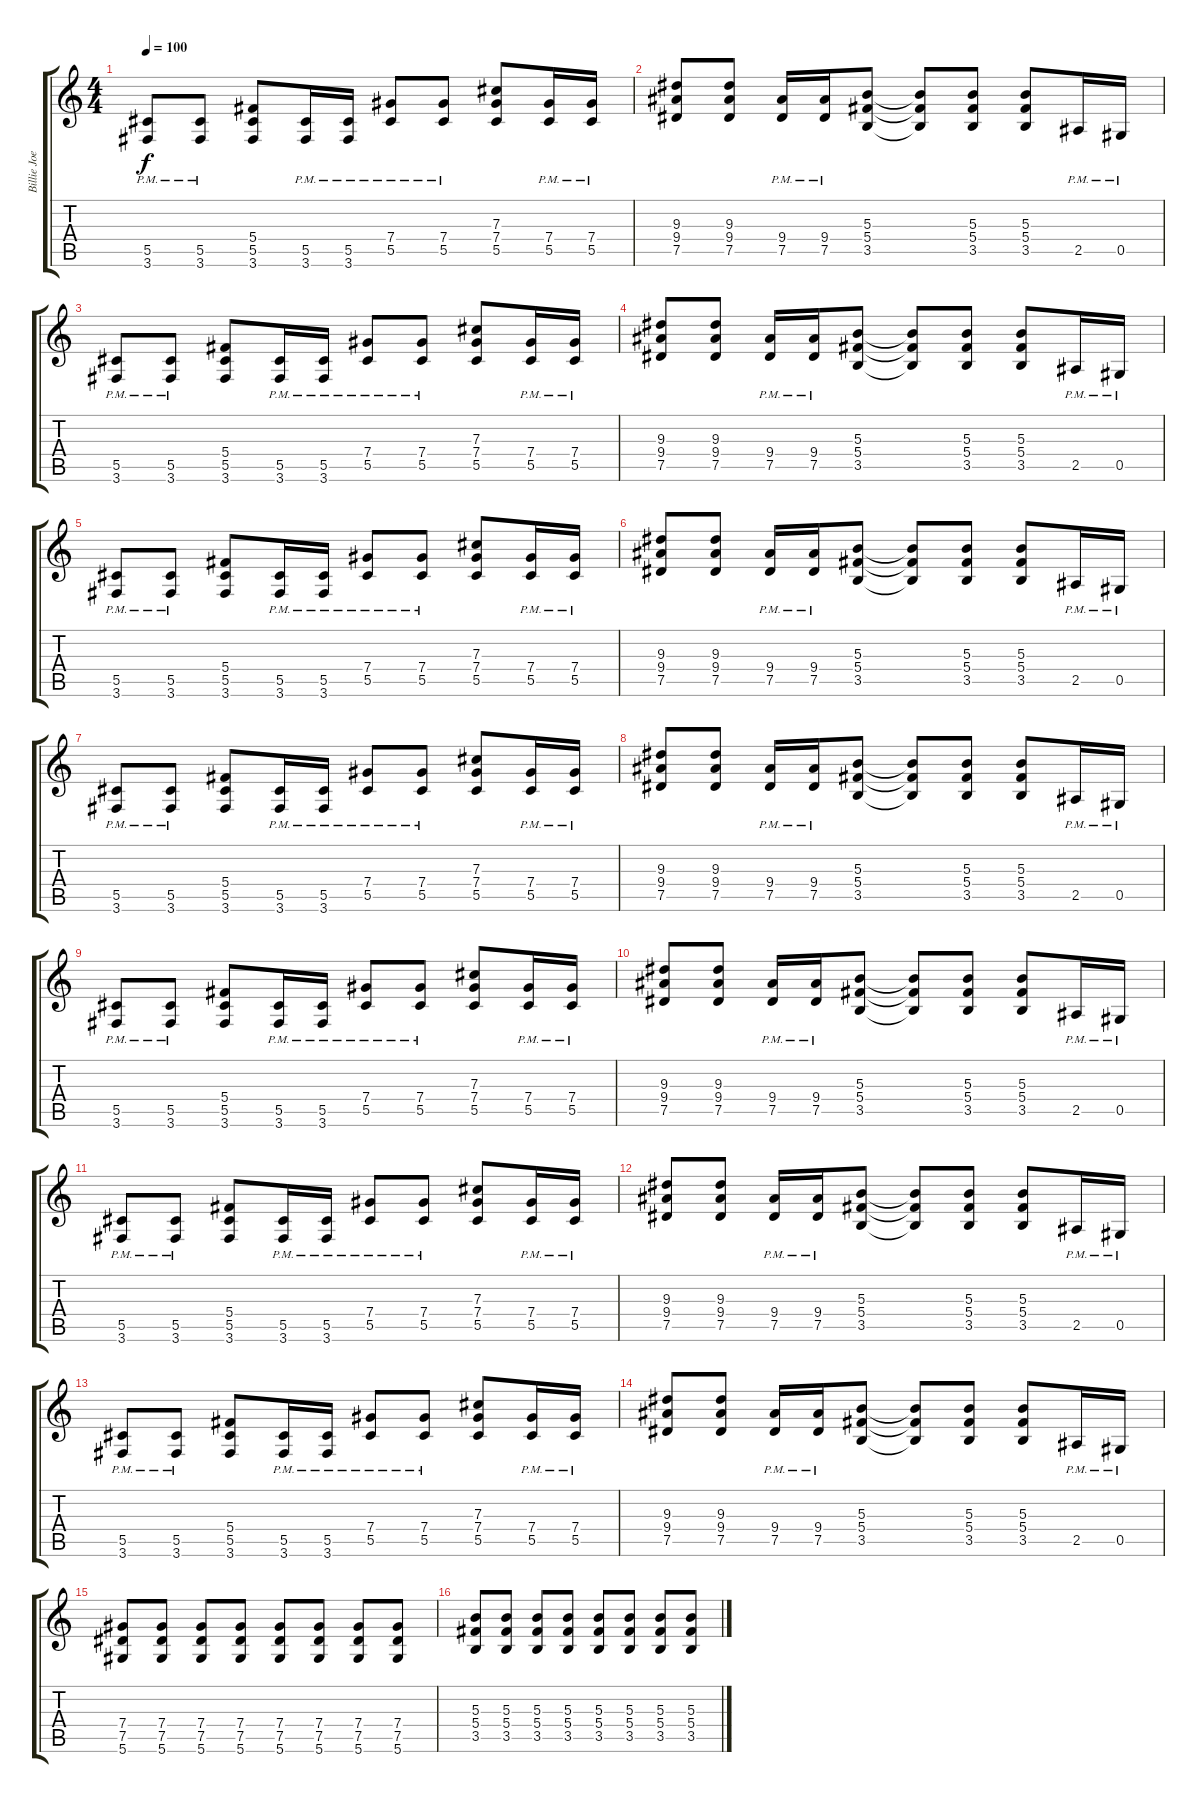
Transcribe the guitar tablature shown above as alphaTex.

\track ("Billie Joe - Guitar 2" "Billie Joe") {instrument overdrivenguitar}
\staff {score tabs}
\tuning (Eb4 Bb3 Gb3 Db3 Ab2 Eb2) {hide}
\ts (4 4)
\tempo 100
\clef g2
\ks c
(5.5{pm} 3.6{pm}).8{dy f} (5.5{pm} 3.6{pm}).8 (5.4 5.5 3.6).8 (5.5{pm} 3.6{pm}).16 (5.5{pm} 3.6{pm}).16 (7.4{pm} 5.5{pm}).8 (7.4{pm} 5.5{pm}).8 (7.3 7.4 5.5).8 (7.4{pm} 5.5{pm}).16 (7.4{pm} 5.5{pm}).16 |
(9.3 9.4 7.5).8 (9.3 9.4 7.5).8 (9.4{pm} 7.5{pm}).16 (9.4{pm} 7.5{pm}).16 (5.3 5.4 3.5).8 (5.3{t} 5.4{t} 3.5{t}).8 (5.3 5.4 3.5).8 (5.3 5.4 3.5).8 2.5{pm}.16 0.5{pm}.16 |
(5.5{pm} 3.6{pm}).8 (5.5{pm} 3.6{pm}).8 (5.4 5.5 3.6).8 (5.5{pm} 3.6{pm}).16 (5.5{pm} 3.6{pm}).16 (7.4{pm} 5.5{pm}).8 (7.4{pm} 5.5{pm}).8 (7.3 7.4 5.5).8 (7.4{pm} 5.5{pm}).16 (7.4{pm} 5.5{pm}).16 |
(9.3 9.4 7.5).8 (9.3 9.4 7.5).8 (9.4{pm} 7.5{pm}).16 (9.4{pm} 7.5{pm}).16 (5.3 5.4 3.5).8 (5.3{t} 5.4{t} 3.5{t}).8 (5.3 5.4 3.5).8 (5.3 5.4 3.5).8 2.5{pm}.16 0.5{pm}.16 |
(5.5{pm} 3.6{pm}).8 (5.5{pm} 3.6{pm}).8 (5.4 5.5 3.6).8 (5.5{pm} 3.6{pm}).16 (5.5{pm} 3.6{pm}).16 (7.4{pm} 5.5{pm}).8 (7.4{pm} 5.5{pm}).8 (7.3 7.4 5.5).8 (7.4{pm} 5.5{pm}).16 (7.4{pm} 5.5{pm}).16 |
(9.3 9.4 7.5).8 (9.3 9.4 7.5).8 (9.4{pm} 7.5{pm}).16 (9.4{pm} 7.5{pm}).16 (5.3 5.4 3.5).8 (5.3{t} 5.4{t} 3.5{t}).8 (5.3 5.4 3.5).8 (5.3 5.4 3.5).8 2.5{pm}.16 0.5{pm}.16 |
(5.5{pm} 3.6{pm}).8 (5.5{pm} 3.6{pm}).8 (5.4 5.5 3.6).8 (5.5{pm} 3.6{pm}).16 (5.5{pm} 3.6{pm}).16 (7.4{pm} 5.5{pm}).8 (7.4{pm} 5.5{pm}).8 (7.3 7.4 5.5).8 (7.4{pm} 5.5{pm}).16 (7.4{pm} 5.5{pm}).16 |
(9.3 9.4 7.5).8 (9.3 9.4 7.5).8 (9.4{pm} 7.5{pm}).16 (9.4{pm} 7.5{pm}).16 (5.3 5.4 3.5).8 (5.3{t} 5.4{t} 3.5{t}).8 (5.3 5.4 3.5).8 (5.3 5.4 3.5).8 2.5{pm}.16 0.5{pm}.16 |
(5.5{pm} 3.6{pm}).8 (5.5{pm} 3.6{pm}).8 (5.4 5.5 3.6).8 (5.5{pm} 3.6{pm}).16 (5.5{pm} 3.6{pm}).16 (7.4{pm} 5.5{pm}).8 (7.4{pm} 5.5{pm}).8 (7.3 7.4 5.5).8 (7.4{pm} 5.5{pm}).16 (7.4{pm} 5.5{pm}).16 |
(9.3 9.4 7.5).8 (9.3 9.4 7.5).8 (9.4{pm} 7.5{pm}).16 (9.4{pm} 7.5{pm}).16 (5.3 5.4 3.5).8 (5.3{t} 5.4{t} 3.5{t}).8 (5.3 5.4 3.5).8 (5.3 5.4 3.5).8 2.5{pm}.16 0.5{pm}.16 |
(5.5{pm} 3.6{pm}).8 (5.5{pm} 3.6{pm}).8 (5.4 5.5 3.6).8 (5.5{pm} 3.6{pm}).16 (5.5{pm} 3.6{pm}).16 (7.4{pm} 5.5{pm}).8 (7.4{pm} 5.5{pm}).8 (7.3 7.4 5.5).8 (7.4{pm} 5.5{pm}).16 (7.4{pm} 5.5{pm}).16 |
(9.3 9.4 7.5).8 (9.3 9.4 7.5).8 (9.4{pm} 7.5{pm}).16 (9.4{pm} 7.5{pm}).16 (5.3 5.4 3.5).8 (5.3{t} 5.4{t} 3.5{t}).8 (5.3 5.4 3.5).8 (5.3 5.4 3.5).8 2.5{pm}.16 0.5{pm}.16 |
(5.5{pm} 3.6{pm}).8 (5.5{pm} 3.6{pm}).8 (5.4 5.5 3.6).8 (5.5{pm} 3.6{pm}).16 (5.5{pm} 3.6{pm}).16 (7.4{pm} 5.5{pm}).8 (7.4{pm} 5.5{pm}).8 (7.3 7.4 5.5).8 (7.4{pm} 5.5{pm}).16 (7.4{pm} 5.5{pm}).16 |
(9.3 9.4 7.5).8 (9.3 9.4 7.5).8 (9.4{pm} 7.5{pm}).16 (9.4{pm} 7.5{pm}).16 (5.3 5.4 3.5).8 (5.3{t} 5.4{t} 3.5{t}).8 (5.3 5.4 3.5).8 (5.3 5.4 3.5).8 2.5{pm}.16 0.5{pm}.16 |
(7.4 7.5 5.6).8 (7.4 7.5 5.6).8 (7.4 7.5 5.6).8 (7.4 7.5 5.6).8 (7.4 7.5 5.6).8 (7.4 7.5 5.6).8 (7.4 7.5 5.6).8 (7.4 7.5 5.6).8 |
(5.3 5.4 3.5).8 (5.3 5.4 3.5).8 (5.3 5.4 3.5).8 (5.3 5.4 3.5).8 (5.3 5.4 3.5).8 (5.3 5.4 3.5).8 (5.3 5.4 3.5).8 (5.3 5.4 3.5).8
